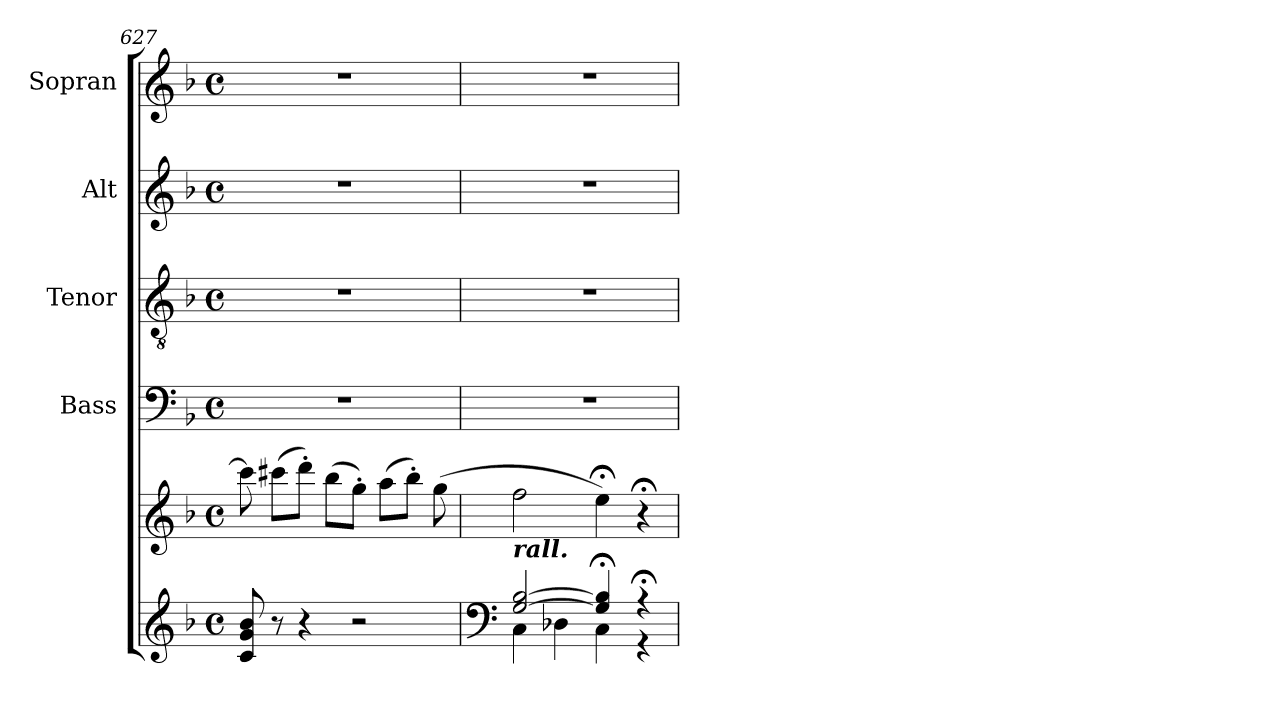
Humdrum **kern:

**kern	**kern	**kern	**kern	**kern	**kern
*part5	*part5	*part4	*part3	*part2	*part1
*staff6	*staff5	*staff4	*staff3	*staff2	*staff1
*	*	*I"Bass	*I"Tenor	*I"Alt	*I"Sopran
*	*	*I'B.	*I'T.	*I'A.	*I'S.
!!LO:LB:g=z
*clefG2	*clefG2	*clefF4	*clefGv2	*clefG2	*clefG2
*k[b-]	*k[b-]	*k[b-]	*k[b-]	*k[b-]	*k[b-]
*F:	*F:	*F:	*F:	*F:	*F:
*M4/4	*M4/4	*M4/4	*M4/4	*M4/4	*M4/4
*met(c)	*met(c)	*met(c)	*met(c)	*met(c)	*met(c)
=627	=627	=627	=627	=627	=627
8c/ 8g/ 8b-/	8ccc\]	1r	1r	1r	1r
8r	(>8ccc#X\L	.	.	.	.
4r	8ddd'>\J)	.	.	.	.
.	(>8bb-\L	.	.	.	.
2r	8gg'>\J)	.	.	.	.
.	(>8aa\L	.	.	.	.
.	8bb-'>\J)	.	.	.	.
.	(>8gg\	.	.	.	.
=628	=628	=628	=628	=628	=628
*clefF4	*	*	*	*	*
*^	*	*	*	*	*
!	!	!LO:TX:b:Bi:t=rall.	!	!	!	!
[>2G/ [>2B-/	4C\	2ff\	1r	1r	1r	1r
.	4D-X\	.	.	.	.	.
4G/]; 4B-/];	4C\	4ee;<\)	.	.	.	.
4r;	4r	4r;<	.	.	.	.
*v	*v	*	*	*	*	*
=	=	=	=	=	=
*-	*-	*-	*-	*-	*-
